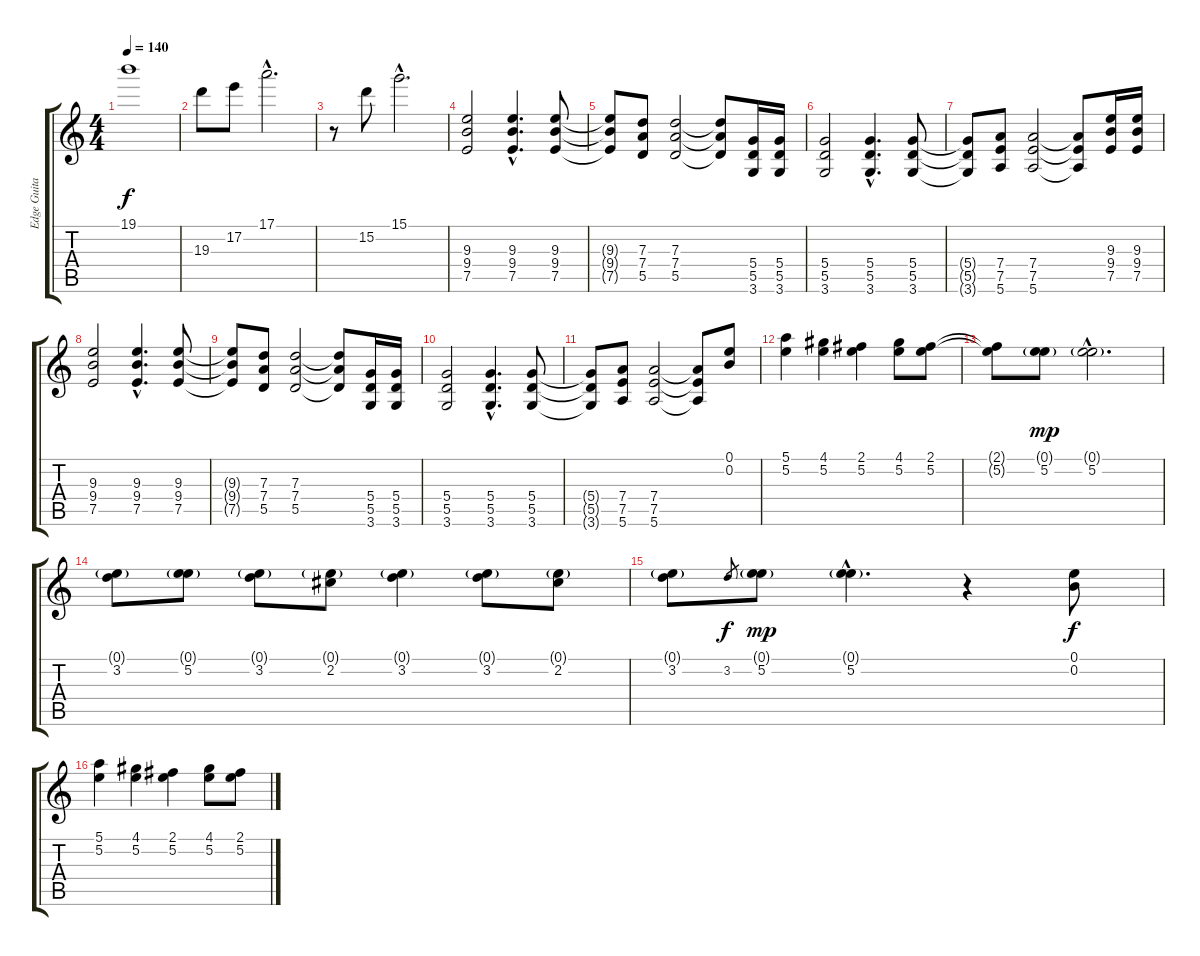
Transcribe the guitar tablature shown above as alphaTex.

\track ("Edge Guitar 1" "Edge Guita") {instrument overdrivenguitar}
\staff {score tabs}
\tuning (E4 B3 G3 D3 A2 E2) {hide}
\ts (4 4)
\tempo 140
\clef g2
\ks c
19.1{t}.1{dy f} |
19.3.8 17.2.8 17.1{hac}.2{d} |
r.8 15.2.8 15.1{hac}.2{d} |
(9.3 9.4 7.5).2 (9.3{hac} 9.4{hac} 7.5{hac}).4{d} (9.3 9.4 7.5).8 |
(9.3{t} 9.4{t} 7.5{t}).8 (7.3 7.4 5.5).8 (7.3 7.4 5.5).2 (7.3{t} 7.4{t} 5.5{t}).8 (5.4 5.5 3.6).16 (5.4 5.5 3.6).16 |
(5.4 5.5 3.6).2 (5.4{hac} 5.5{hac} 3.6{hac}).4{d} (5.4 5.5 3.6).8 |
(5.4{t} 5.5{t} 3.6{t}).8 (7.4 7.5 5.6).8 (7.4 7.5 5.6).2 (7.4{t} 7.5{t} 5.6{t}).8 (9.3 9.4 7.5).16 (9.3 9.4 7.5).16 |
(9.3 9.4 7.5).2 (9.3{hac} 9.4{hac} 7.5{hac}).4{d} (9.3 9.4 7.5).8 |
(9.3{t} 9.4{t} 7.5{t}).8 (7.3 7.4 5.5).8 (7.3 7.4 5.5).2 (7.3{t} 7.4{t} 5.5{t}).8 (5.4 5.5 3.6).16 (5.4 5.5 3.6).16 |
(5.4 5.5 3.6).2 (5.4{hac} 5.5{hac} 3.6{hac}).4{d} (5.4 5.5 3.6).8 |
(5.4{t} 5.5{t} 3.6{t}).8 (7.4 7.5 5.6).8 (7.4 7.5 5.6).2 (7.4{t} 7.5{t} 5.6{t}).8 (0.1 0.2).8 |
(5.1 5.2).4 (4.1 5.2).4 (2.1 5.2).4 (4.1 5.2).8 (2.1 5.2).8 |
(2.1{t} 5.2{t}).8 (0.1{g} 5.2).8{dy mp} (0.1{g hac} 5.2{hac}).2{d} |
(0.1{g} 3.2).8 (0.1{g} 5.2).8 (0.1{g} 3.2).8 (0.1{g} 2.2).8 (0.1{g} 3.2).4 (0.1{g} 3.2).8 (0.1{g} 2.2).8 |
(0.1{g} 3.2).8 3.2.8{gr dy f} (0.1{g} 5.2).8{dy mp} (0.1{g hac} 5.2{hac}).4{d} r.4 (0.1 0.2).8{dy f} |
(5.1 5.2).4 (4.1 5.2).4 (2.1 5.2).4 (4.1 5.2).8 (2.1 5.2).8
